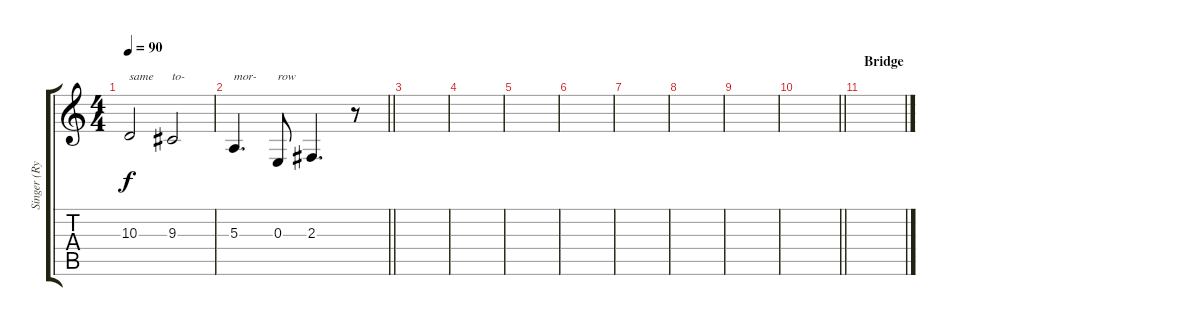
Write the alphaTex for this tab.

\track ("Singer (Ryan Clark)" "Singer (Ry") {instrument viola}
\staff {score tabs}
\tuning (Db4 Ab3 E3 B2 Gb2 B1) {hide}
\ts (4 4)
\tempo 90
\clef g2
\ks c
10.3.2{txt "same" dy f} 9.3.2{txt "to-"} |
\barLineRight lightlight
5.3.4{d txt "mor-"} 0.3.8{txt "row"} 2.3.4{d} r.8 |
|
|
|
|
|
|
|
\barLineRight lightlight
|
\section ("" "Bridge")
